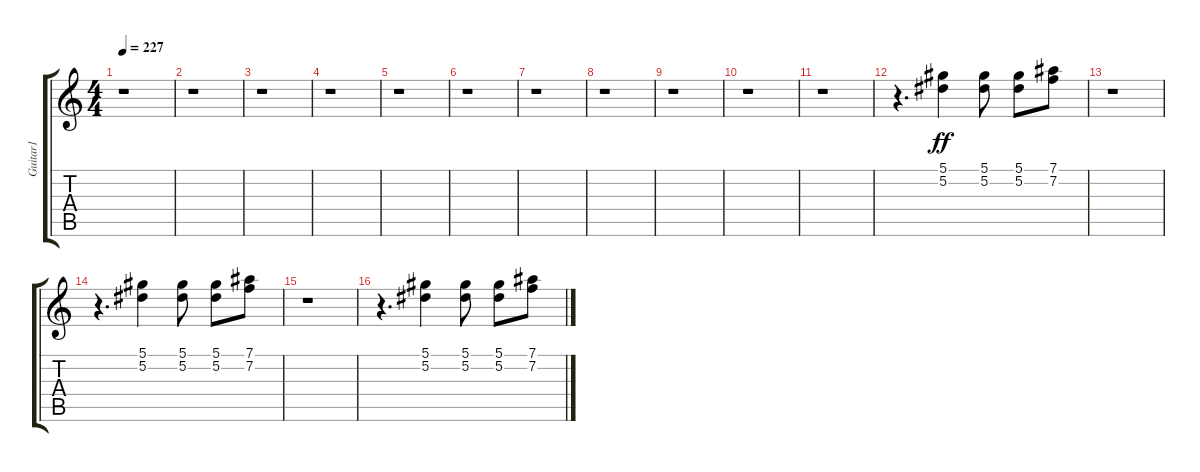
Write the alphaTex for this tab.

\track ("Guitar1" "Guitar1") {instrument distortionguitar}
\staff {score tabs}
\tuning (Eb4 Bb3 Gb3 Db3 Ab2 Eb2) {hide}
\ts (4 4)
\tempo 227
\clef g2
\ks c
r.1{dy f} |
r.1 |
r.1 |
r.1 |
r.1 |
r.1 |
r.1 |
r.1 |
r.1 |
r.1 |
r.1 |
r.4{d} (5.1 5.2).4{dy ff} (5.1 5.2).8 (5.1 5.2).8 (7.1 7.2).8 |
r.1 |
r.4{d} (5.1 5.2).4 (5.1 5.2).8 (5.1 5.2).8 (7.1 7.2).8 |
r.1 |
r.4{d} (5.1 5.2).4 (5.1 5.2).8 (5.1 5.2).8 (7.1 7.2).8
